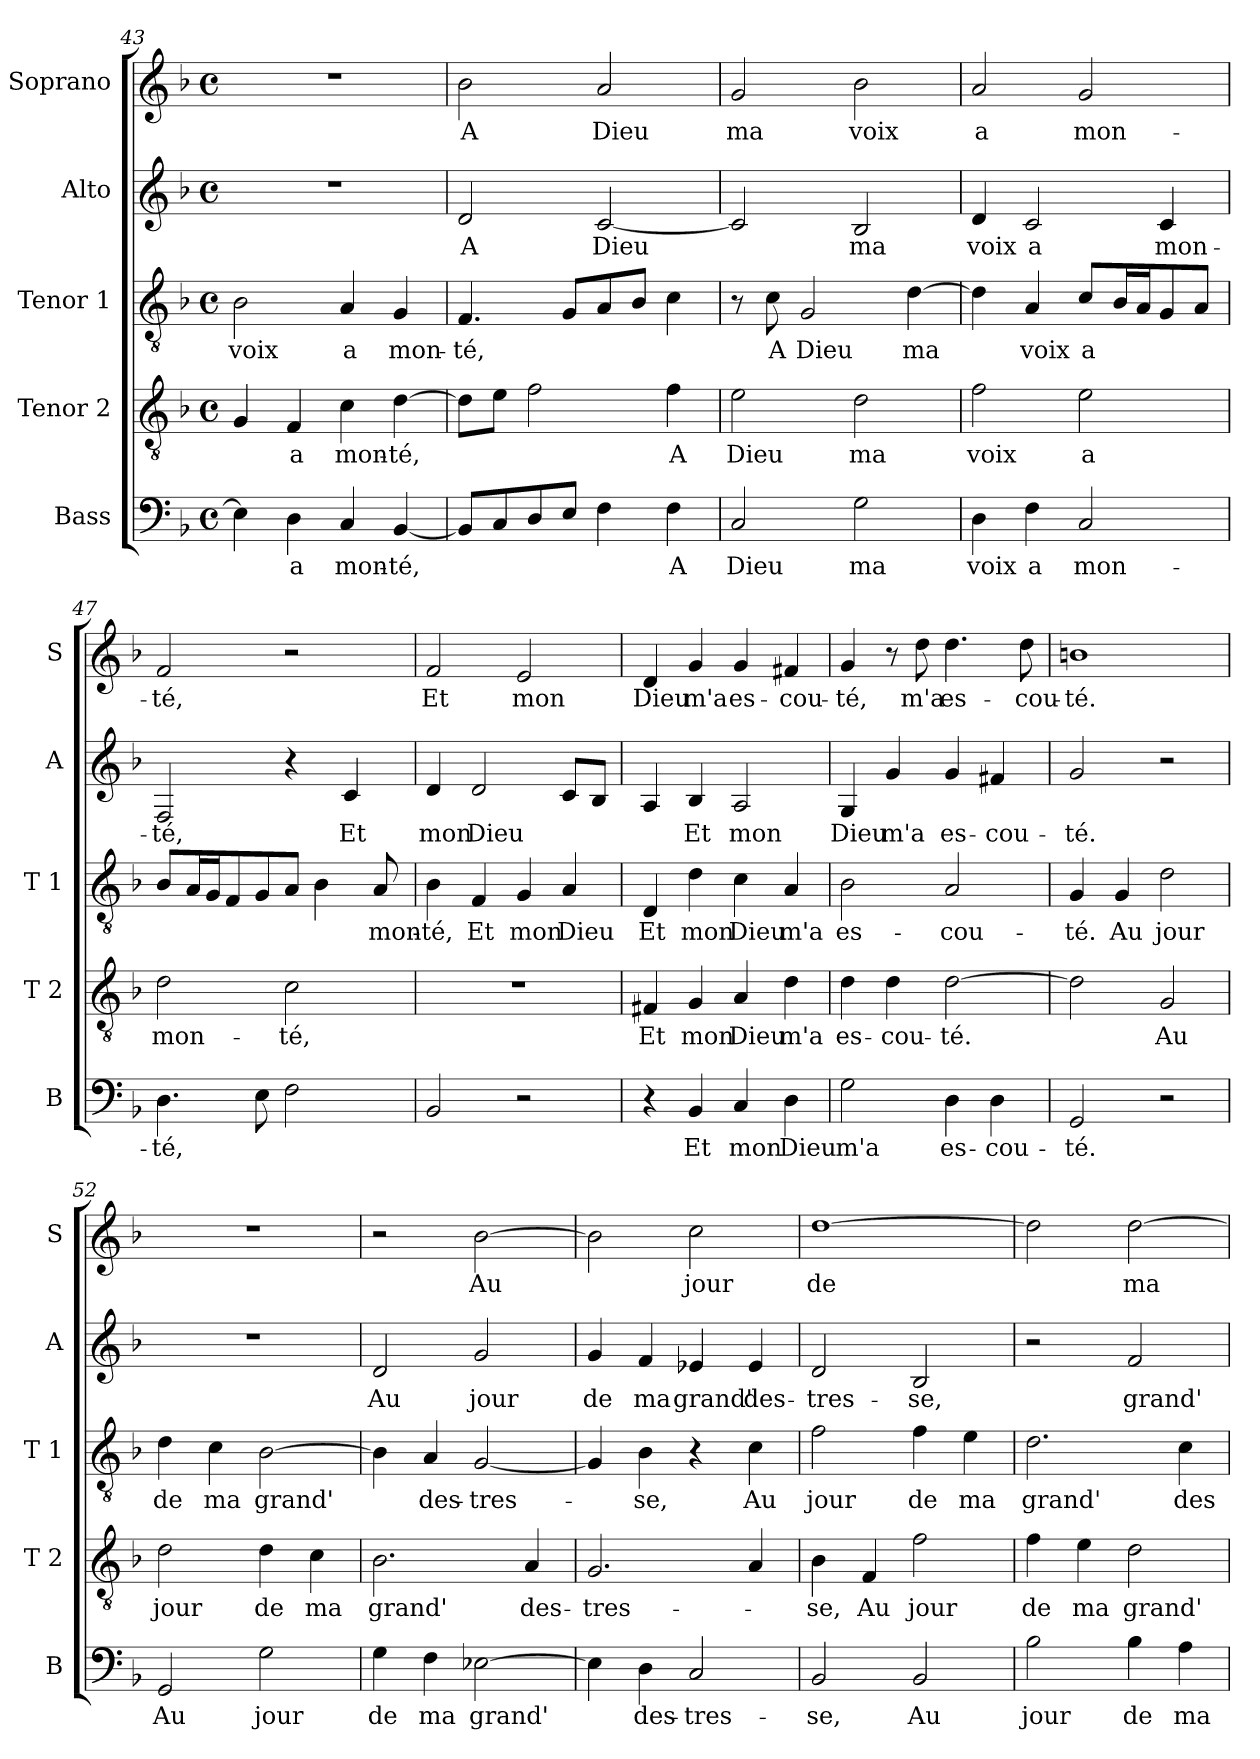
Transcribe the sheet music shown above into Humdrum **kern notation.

**kern	**text	**kern	**text	**kern	**text	**kern	**text	**kern	**text
*part5	*part5	*part4	*part4	*part3	*part3	*part2	*part2	*part1	*part1
*staff5	*staff5	*staff4	*staff4	*staff3	*staff3	*staff2	*staff2	*staff1	*staff1
*I"Bass	*	*I"Tenor 2	*	*I"Tenor 1	*	*I"Alto	*	*I"Soprano	*
*I'B	*	*I'T 2	*	*I'T 1	*	*I'A	*	*I'S	*
!!LO:LB:g=z
*clefF4	*	*clefGv2	*	*clefGv2	*	*clefG2	*	*clefG2	*
*k[b-]	*	*k[b-]	*	*k[b-]	*	*k[b-]	*	*k[b-]	*
*F:	*	*F:	*	*F:	*	*F:	*	*F:	*
*M4/4	*	*M4/4	*	*M4/4	*	*M4/4	*	*M4/4	*
*met(c)	*	*met(c)	*	*met(c)	*	*met(c)	*	*met(c)	*
=43	=43	=43	=43	=43	=43	=43	=43	=43	=43
!	!	!	!	!	!LO:LY:b	!	!	!	!
4E-\]	.	4G/	.	2B-\	voix	1r	.	1r	.
!	!LO:LY:b	!	!LO:LY:b	!	!	!	!	!	!
4D\	a	4F/	a	.	.	.	.	.	.
!	!LO:LY:b	!	!LO:LY:b	!	!LO:LY:b	!	!	!	!
4C/	mon-	4c\	mon-	4A/	a	.	.	.	.
!	!LO:LY:b	!	!LO:LY:b	!	!LO:LY:b	!	!	!	!
[4BB-/	-té,	[4d\	-té,	4G/	mon-	.	.	.	.
=44	=44	=44	=44	=44	=44	=44	=44	=44	=44
!	!	!	!	!	!LO:LY:b	!	!LO:LY:b	!	!LO:LY:b
8BB-/L]	.	8d\L]	.	4.F/	-té,	2d/	A	2b-\	A
8C/	.	8e\J	.	.	.	.	.	.	.
8D/	.	2f\	.	.	.	.	.	.	.
8E/J	.	.	.	8G/L	.	.	.	.	.
!	!	!	!	!	!	!	!LO:LY:b	!	!LO:LY:b
4F\	.	.	.	8A/	.	[2c/	Dieu	2a/	Dieu
.	.	.	.	8B-/J	.	.	.	.	.
!	!LO:LY:b	!	!LO:LY:b	!	!	!	!	!	!
4F\	A	4f\	A	4c\	.	.	.	.	.
=45	=45	=45	=45	=45	=45	=45	=45	=45	=45
!	!LO:LY:b	!	!LO:LY:b	!	!	!	!	!	!LO:LY:b
2C/	Dieu	2e\	Dieu	8r	.	2c/]	.	2g/	ma
!	!	!	!	!	!LO:LY:b	!	!	!	!
.	.	.	.	8c\	A	.	.	.	.
!	!	!	!	!	!LO:LY:b	!	!	!	!
.	.	.	.	2G/	Dieu	.	.	.	.
!	!LO:LY:b	!	!LO:LY:b	!	!	!	!LO:LY:b	!	!LO:LY:b
2G\	ma	2d\	ma	.	.	2B-/	ma	2b-\	voix
!	!	!	!	!	!LO:LY:b	!	!	!	!
.	.	.	.	[4d\	ma	.	.	.	.
=46	=46	=46	=46	=46	=46	=46	=46	=46	=46
!	!LO:LY:b	!	!LO:LY:b	!	!	!	!LO:LY:b	!	!LO:LY:b
4D\	voix	2f\	voix	4d\]	.	4d/	voix	2a/	a
!	!LO:LY:b	!	!	!	!LO:LY:b	!	!LO:LY:b	!	!
4F\	a	.	.	4A/	voix	2c/	a	.	.
!	!LO:LY:b	!	!LO:LY:b	!	!LO:LY:b	!	!	!	!LO:LY:b
2C/	mon-	2e\	a	8c/L	a	.	.	2g/	mon-
.	.	.	.	16B-/L	.	.	.	.	.
.	.	.	.	16A/J	.	.	.	.	.
!	!	!	!	!	!	!	!LO:LY:b	!	!
.	.	.	.	8G/	.	4c/	mon-	.	.
.	.	.	.	8A/J	.	.	.	.	.
=47	=47	=47	=47	=47	=47	=47	=47	=47	=47
!	!LO:LY:b	!	!LO:LY:b	!	!	!	!LO:LY:b	!	!LO:LY:b
4.D\	-té,	2d\	mon-	8B-/L	.	2F/	-té,	2f/	-té,
.	.	.	.	16A/L	.	.	.	.	.
.	.	.	.	16G/J	.	.	.	.	.
.	.	.	.	8F/	.	.	.	.	.
8E\	.	.	.	8G/	.	.	.	.	.
!	!	!	!LO:LY:b	!	!	!	!	!	!
2F\	.	2c\	-té,	8A/J	.	4r	.	2r	.
.	.	.	.	4B-\	.	.	.	.	.
!	!	!	!	!	!	!	!LO:LY:b	!	!
.	.	.	.	.	.	4c/	Et	.	.
!	!	!	!	!	!LO:LY:b	!	!	!	!
.	.	.	.	8A/	mon-	.	.	.	.
=48	=48	=48	=48	=48	=48	=48	=48	=48	=48
!	!	!	!	!	!LO:LY:b	!	!LO:LY:b	!	!LO:LY:b
2BB-/	.	1r	.	4B-\	-té,	4d/	mon	2f/	Et
!	!	!	!	!	!LO:LY:b	!	!LO:LY:b	!	!
.	.	.	.	4F/	Et	2d/	Dieu	.	.
!	!	!	!	!	!LO:LY:b	!	!	!	!LO:LY:b
2r	.	.	.	4G/	mon	.	.	2e/	mon
!	!	!	!	!	!LO:LY:b	!	!	!	!
.	.	.	.	4A/	Dieu	8c/L	.	.	.
.	.	.	.	.	.	8B-/J	.	.	.
!!LO:PB:g=z
=49	=49	=49	=49	=49	=49	=49	=49	=49	=49
!	!	!	!LO:LY:b	!	!LO:LY:b	!	!	!	!LO:LY:b
4r	.	4F#X/	Et	4D/	Et	4A/	.	4d/	Dieu
!	!LO:LY:b	!	!LO:LY:b	!	!LO:LY:b	!	!LO:LY:b	!	!LO:LY:b
4BB-/	Et	4G/	mon	4d\	mon	4B-/	Et	4g/	m'a
!	!LO:LY:b	!	!LO:LY:b	!	!LO:LY:b	!	!LO:LY:b	!	!LO:LY:b
4C/	mon	4A/	Dieu	4c\	Dieu	2A/	mon	4g/	es-
!	!LO:LY:b	!	!LO:LY:b	!	!LO:LY:b	!	!	!	!LO:LY:b
4D\	Dieu	4d\	m'a	4A/	m'a	.	.	4f#X/	-cou-
=50	=50	=50	=50	=50	=50	=50	=50	=50	=50
!	!LO:LY:b	!	!LO:LY:b	!	!LO:LY:b	!	!LO:LY:b	!	!LO:LY:b
2G\	m'a	4d\	es-	2B-\	es-	4G/	Dieu	4g/	-té,
!	!	!	!LO:LY:b	!	!	!	!LO:LY:b	!	!
.	.	4d\	-cou-	.	.	4g/	m'a	8r	.
!	!	!	!	!	!	!	!	!	!LO:LY:b
.	.	.	.	.	.	.	.	8dd\	m'a
!	!LO:LY:b	!	!LO:LY:b	!	!LO:LY:b	!	!LO:LY:b	!	!LO:LY:b
4D\	es-	[2d\	-té.	2A/	-cou-	4g/	es-	4.dd\	es-
!	!LO:LY:b	!	!	!	!	!	!LO:LY:b	!	!
4D\	-cou-	.	.	.	.	4f#X/	-cou-	.	.
!	!	!	!	!	!	!	!	!	!LO:LY:b
.	.	.	.	.	.	.	.	8dd\	-cou-
=51	=51	=51	=51	=51	=51	=51	=51	=51	=51
!	!LO:LY:b	!	!	!	!LO:LY:b	!	!LO:LY:b	!	!LO:LY:b
2GG/	-té.	2d\]	.	4G/	-té.	2g/	-té.	1bn	-té.
!	!	!	!	!	!LO:LY:b	!	!	!	!
.	.	.	.	4G/	Au	.	.	.	.
!	!	!	!LO:LY:b	!	!LO:LY:b	!	!	!	!
2r	.	2G/	Au	2d\	jour	2r	.	.	.
=52	=52	=52	=52	=52	=52	=52	=52	=52	=52
!	!LO:LY:b	!	!LO:LY:b	!	!LO:LY:b	!	!	!	!
2GG/	Au	2d\	jour	4d\	de	1r	.	1r	.
!	!	!	!	!	!LO:LY:b	!	!	!	!
.	.	.	.	4c\	ma	.	.	.	.
!	!LO:LY:b	!	!LO:LY:b	!	!LO:LY:b	!	!	!	!
2G\	jour	4d\	de	[2B-\	grand'	.	.	.	.
!	!	!	!LO:LY:b	!	!	!	!	!	!
.	.	4c\	ma	.	.	.	.	.	.
=53	=53	=53	=53	=53	=53	=53	=53	=53	=53
!	!LO:LY:b	!	!LO:LY:b	!	!	!	!LO:LY:b	!	!
4G\	de	2.B-\	grand'	4B-\]	.	2d/	Au	2r	.
!	!LO:LY:b	!	!	!	!LO:LY:b	!	!	!	!
4F\	ma	.	.	4A/	des-	.	.	.	.
!	!LO:LY:b	!	!	!	!LO:LY:b	!	!LO:LY:b	!	!LO:LY:b
[2E-X\	grand'	.	.	[2G/	-tres-	2g/	jour	[2b-\	Au
!	!	!	!LO:LY:b	!	!	!	!	!	!
.	.	4A/	des-	.	.	.	.	.	.
=54	=54	=54	=54	=54	=54	=54	=54	=54	=54
!	!	!	!LO:LY:b	!	!	!	!LO:LY:b	!	!
4E-\]	.	2.G/	-tres-	4G/]	.	4g/	de	2b-\]	.
!	!LO:LY:b	!	!	!	!LO:LY:b	!	!LO:LY:b	!	!
4D\	des-	.	.	4B-\	-se,	4f/	ma	.	.
!	!LO:LY:b	!	!	!	!	!	!LO:LY:b	!	!LO:LY:b
2C/	-tres-	.	.	4r	.	4e-X/	grand'	2cc\	jour
!	!	!	!	!	!LO:LY:b	!	!LO:LY:b	!	!
.	.	4A/	.	4c\	Au	4e-/	des-	.	.
!!LO:LB:g=z
=55	=55	=55	=55	=55	=55	=55	=55	=55	=55
!	!LO:LY:b	!	!LO:LY:b	!	!LO:LY:b	!	!LO:LY:b	!	!LO:LY:b
2BB-/	-se,	4B-\	-se,	2f\	jour	2d/	-tres-	[1dd	de
!	!	!	!LO:LY:b	!	!	!	!	!	!
.	.	4F/	Au	.	.	.	.	.	.
!	!LO:LY:b	!	!LO:LY:b	!	!LO:LY:b	!	!LO:LY:b	!	!
2BB-/	Au	2f\	jour	4f\	de	2B-/	-se,	.	.
!	!	!	!	!	!LO:LY:b	!	!	!	!
.	.	.	.	4e\	ma	.	.	.	.
=56	=56	=56	=56	=56	=56	=56	=56	=56	=56
!	!LO:LY:b	!	!LO:LY:b	!	!LO:LY:b	!	!	!	!
2B-\	jour	4f\	de	2.d\	grand'	2r	.	2dd\]	.
!	!	!	!LO:LY:b	!	!	!	!	!	!
.	.	4e\	ma	.	.	.	.	.	.
!	!LO:LY:b	!	!LO:LY:b	!	!	!	!LO:LY:b	!	!LO:LY:b
4B-\	de	2d\	grand'	.	.	2f/	grand'	[2dd\	ma
!	!LO:LY:b	!	!	!	!LO:LY:b	!	!	!	!
4A\	ma	.	.	4c\	des-	.	.	.	.
=	=	=	=	=	=	=	=	=	=
*-	*-	*-	*-	*-	*-	*-	*-	*-	*-
